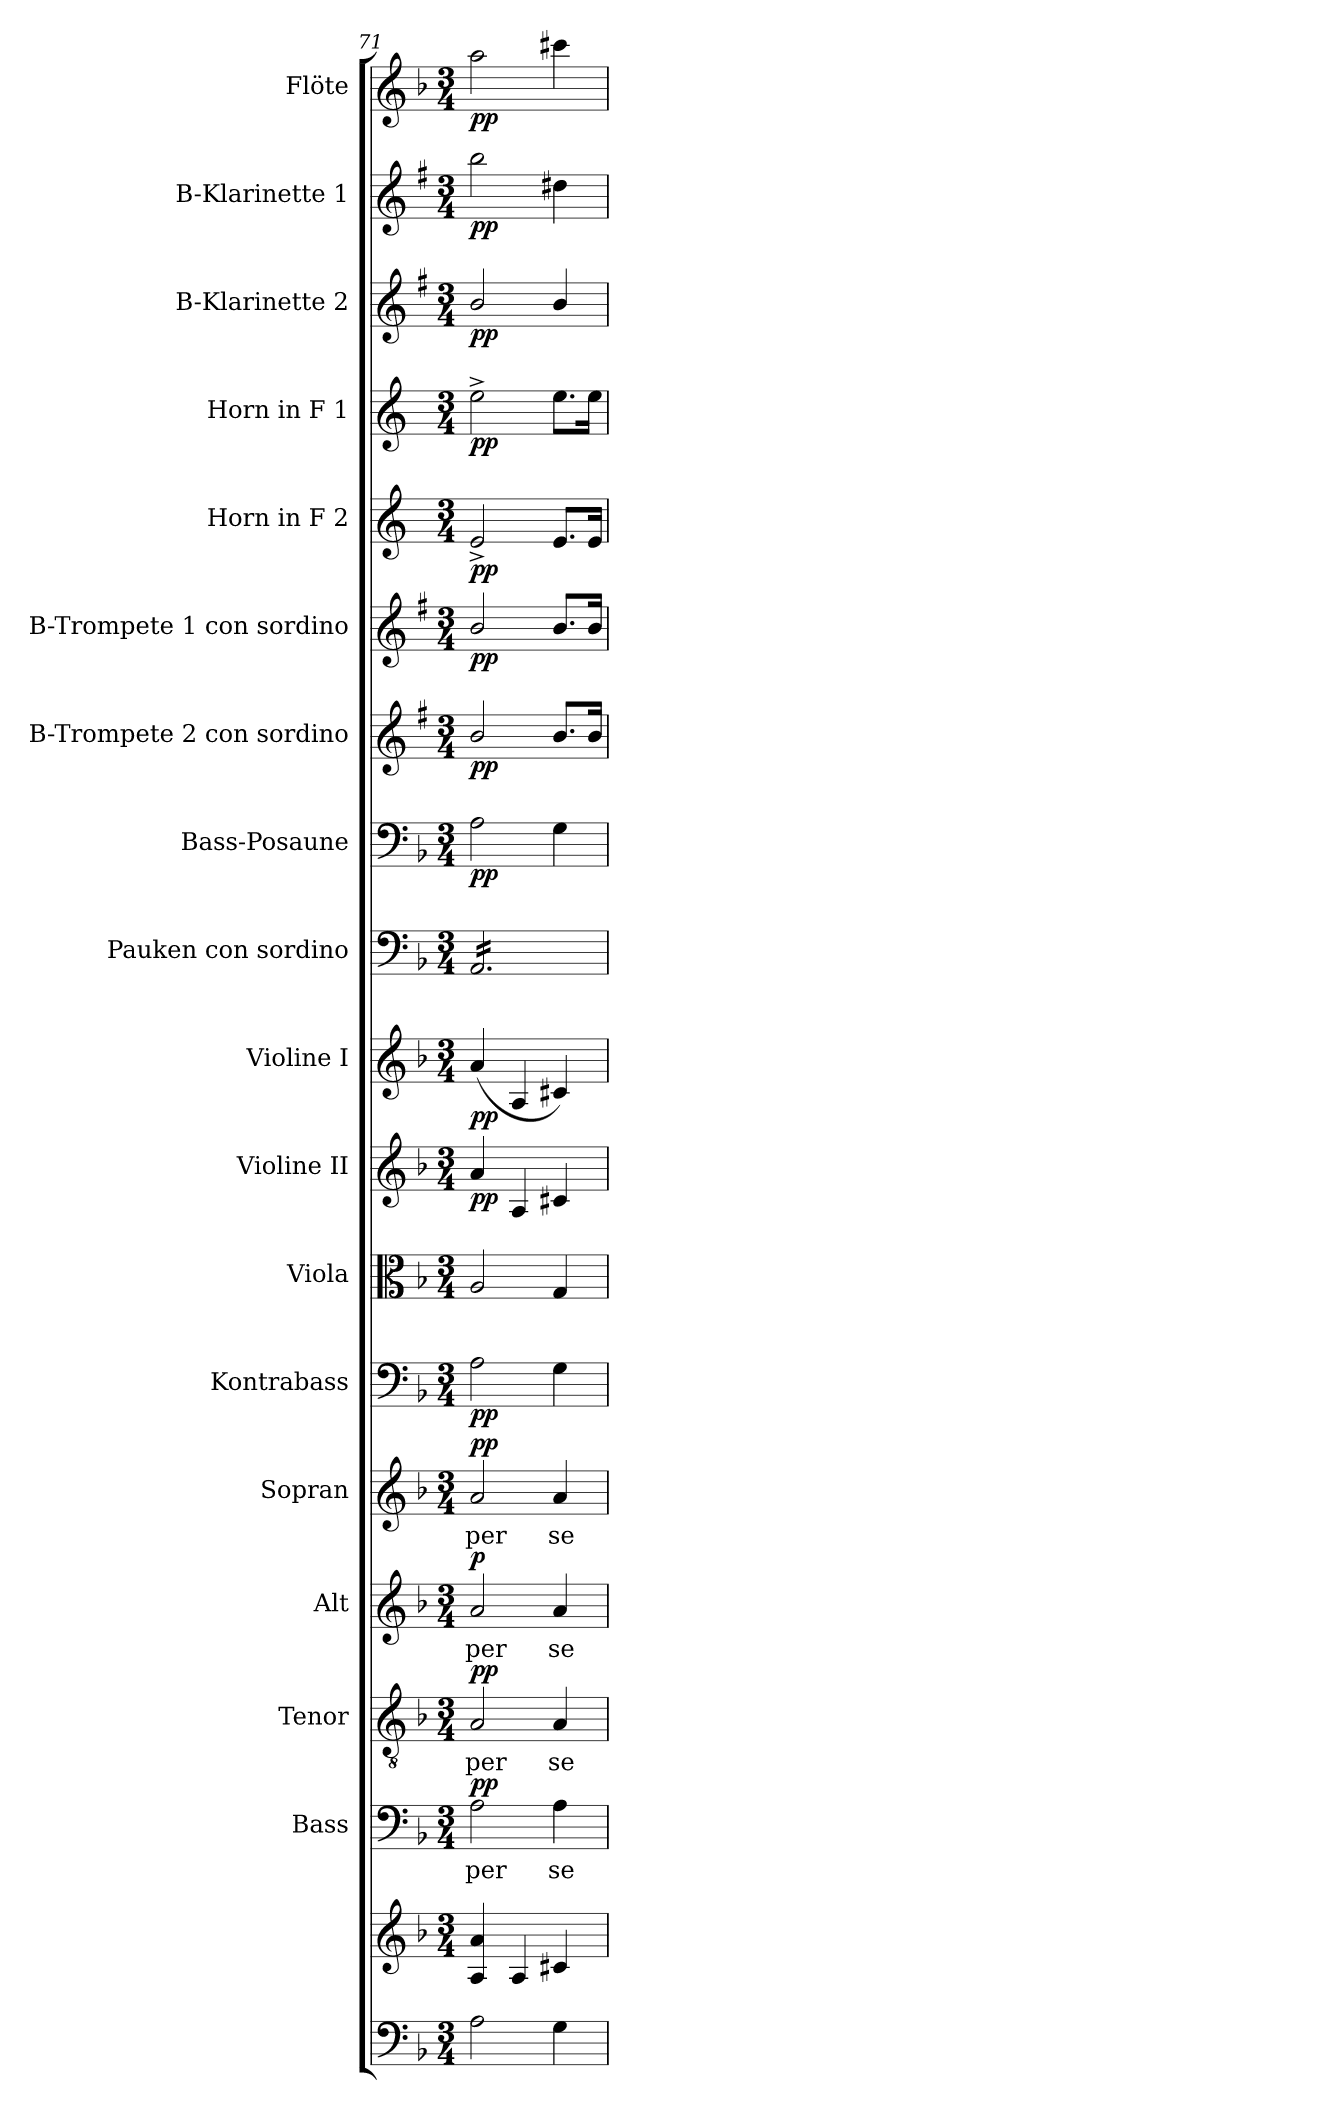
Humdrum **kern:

**kern	**kern	**kern	**text	**dynam	**kern	**text	**dynam	**kern	**text	**dynam	**kern	**text	**dynam	**kern	**dynam	**kern	**kern	**dynam	**kern	**dynam	**kern	**kern	**dynam	**kern	**dynam	**kern	**dynam	**kern	**dynam	**kern	**dynam	**kern	**dynam	**kern	**dynam	**kern	**dynam
*part18	*part18	*part17	*part17	*part17	*part16	*part16	*part16	*part15	*part15	*part15	*part14	*part14	*part14	*part13	*part13	*part12	*part11	*part11	*part10	*part10	*part9	*part8	*part8	*part7	*part7	*part6	*part6	*part5	*part5	*part4	*part4	*part3	*part3	*part2	*part2	*part1	*part1
*staff19	*staff18	*staff17	*staff17	*staff17	*staff16	*staff16	*staff16	*staff15	*staff15	*staff15	*staff14	*staff14	*staff14	*staff13	*staff13	*staff12	*staff11	*staff11	*staff10	*staff10	*staff9	*staff8	*staff8	*staff7	*staff7	*staff6	*staff6	*staff5	*staff5	*staff4	*staff4	*staff3	*staff3	*staff2	*staff2	*staff1	*staff1
*	*	*I"Bass	*	*	*I"Tenor	*	*	*I"Alt	*	*	*I"Sopran	*	*	*I"Kontrabass	*	*I"Viola	*I"Violine II	*	*I"Violine I	*	*I"Pauken con sordino	*I"Bass-Posaune	*	*I"B-Trompete 2 con sordino	*	*I"B-Trompete 1 con sordino	*	*I"Horn in F 2	*	*I"Horn in F 1	*	*I"B-Klarinette 2	*	*I"B-Klarinette 1	*	*I"Flöte	*
*	*	*I'B.	*	*	*I'T.	*	*	*I'A.	*	*	*I'S.	*	*	*I'Kb.	*	*I'Vla.	*I'Vl. II	*	*I'Vl. I	*	*I'Pk.	*I'B. Pos.	*	*I'B Trp. 2	*	*I'B Trp. 1	*	*	*	*	*	*I'B Kl. 2	*	*I'B Kl. 1	*	*I'Fl.	*
*clefF4	*clefG2	*clefF4	*	*	*clefGv2	*	*	*clefG2	*	*	*clefG2	*	*	*clefF4	*	*clefC3	*clefG2	*	*clefG2	*	*clefF4	*clefF4	*	*clefG2	*	*clefG2	*	*clefG2	*	*clefG2	*	*clefG2	*	*clefG2	*	*clefG2	*
*	*	*	*	*	*	*	*	*	*	*	*	*	*	*ITrd7c12	*	*	*	*	*	*	*	*	*	*ITrd1c2	*	*ITrd1c2	*	*ITrd4c7	*	*ITrd4c7	*	*ITrd1c2	*	*ITrd1c2	*	*	*
*k[b-]	*k[b-]	*k[b-]	*	*	*k[b-]	*	*	*k[b-]	*	*	*k[b-]	*	*	*k[b-]	*	*k[b-]	*k[b-]	*	*k[b-]	*	*k[b-]	*k[b-]	*	*k[b-]	*	*k[b-]	*	*k[b-]	*	*k[b-]	*	*k[b-]	*	*k[b-]	*	*k[b-]	*
*F:	*F:	*F:	*	*	*F:	*	*	*F:	*	*	*F:	*	*	*F:	*	*F:	*F:	*	*F:	*	*F:	*F:	*	*F:	*	*F:	*	*F:	*	*F:	*	*F:	*	*F:	*	*F:	*
*M3/4	*M3/4	*M3/4	*	*	*M3/4	*	*	*M3/4	*	*	*M3/4	*	*	*M3/4	*	*M3/4	*M3/4	*	*M3/4	*	*M3/4	*M3/4	*	*M3/4	*	*M3/4	*	*M3/4	*	*M3/4	*	*M3/4	*	*M3/4	*	*M3/4	*
=71	=71	=71	=71	=71	=71	=71	=71	=71	=71	=71	=71	=71	=71	=71	=71	=71	=71	=71	=71	=71	=71	=71	=71	=71	=71	=71	=71	=71	=71	=71	=71	=71	=71	=71	=71	=71	=71
!	!	!	!LO:LY:b	!LO:DY:a	!	!LO:LY:b	!LO:DY:a	!	!LO:LY:b	!LO:DY:a	!	!LO:LY:b	!LO:DY:a	!	!LO:DY:b	!	!	!LO:DY:b	!	!LO:DY:b	!	!	!LO:DY:b	!	!LO:DY:b	!	!LO:DY:b	!	!LO:DY:b	!	!LO:DY:b	!	!LO:DY:b	!	!LO:DY:b	!	!LO:DY:b
*	*	*	*	*	*	*	*	*	*	*	*	*	*	*	*	*	*	*	*	*	*tremolo	*	*	*	*	*	*	*	*	*	*	*	*	*	*	*	*
2A\	4A/ 4a/	2A\	per	pp	2A/	per	pp	2a/	per	p	2a/	per	pp	2AA\	pp	2A/	4a/	pp	(<4a/	pp	16AA/LL	2A\	pp	2a/	pp	2a/	pp	2A^</	pp	2a^>\	pp	2a/	pp	2aa\	pp	2aa\	pp
.	.	.	.	.	.	.	.	.	.	.	.	.	.	.	.	.	.	.	.	.	16AA/	.	.	.	.	.	.	.	.	.	.	.	.	.	.	.	.
.	.	.	.	.	.	.	.	.	.	.	.	.	.	.	.	.	.	.	.	.	16AA/	.	.	.	.	.	.	.	.	.	.	.	.	.	.	.	.
.	.	.	.	.	.	.	.	.	.	.	.	.	.	.	.	.	.	.	.	.	16AA/	.	.	.	.	.	.	.	.	.	.	.	.	.	.	.	.
.	4A/	.	.	.	.	.	.	.	.	.	.	.	.	.	.	.	4A/	.	4A/	.	16AA/	.	.	.	.	.	.	.	.	.	.	.	.	.	.	.	.
.	.	.	.	.	.	.	.	.	.	.	.	.	.	.	.	.	.	.	.	.	16AA/	.	.	.	.	.	.	.	.	.	.	.	.	.	.	.	.
.	.	.	.	.	.	.	.	.	.	.	.	.	.	.	.	.	.	.	.	.	16AA/	.	.	.	.	.	.	.	.	.	.	.	.	.	.	.	.
.	.	.	.	.	.	.	.	.	.	.	.	.	.	.	.	.	.	.	.	.	16AA/	.	.	.	.	.	.	.	.	.	.	.	.	.	.	.	.
!	!	!	!LO:LY:b	!	!	!LO:LY:b	!	!	!LO:LY:b	!	!	!LO:LY:b	!	!	!	!	!	!	!	!	!	!	!	!	!	!	!	!	!	!	!	!	!	!	!	!	!
4G\	4c#X/	4A\	se-	.	4A/	se-	.	4a/	se-	.	4a/	se-	.	4GG\	.	4G/	4c#X/	.	4c#X/)	.	16AA/	4G\	.	8.a/L	.	8.a/L	.	8.A/L	.	8.a\L	.	4a/	.	4cc#X\	.	4ccc#X\	.
.	.	.	.	.	.	.	.	.	.	.	.	.	.	.	.	.	.	.	.	.	16AA/	.	.	.	.	.	.	.	.	.	.	.	.	.	.	.	.
.	.	.	.	.	.	.	.	.	.	.	.	.	.	.	.	.	.	.	.	.	16AA/	.	.	.	.	.	.	.	.	.	.	.	.	.	.	.	.
.	.	.	.	.	.	.	.	.	.	.	.	.	.	.	.	.	.	.	.	.	16AA/JJ	.	.	16a/Jk	.	16a/Jk	.	16A/Jk	.	16a\Jk	.	.	.	.	.	.	.
*	*	*	*	*	*	*	*	*	*	*	*	*	*	*	*	*	*	*	*	*	*Xtremolo	*	*	*	*	*	*	*	*	*	*	*	*	*	*	*	*
=	=	=	=	=	=	=	=	=	=	=	=	=	=	=	=	=	=	=	=	=	=	=	=	=	=	=	=	=	=	=	=	=	=	=	=	=	=
*-	*-	*-	*-	*-	*-	*-	*-	*-	*-	*-	*-	*-	*-	*-	*-	*-	*-	*-	*-	*-	*-	*-	*-	*-	*-	*-	*-	*-	*-	*-	*-	*-	*-	*-	*-	*-	*-
